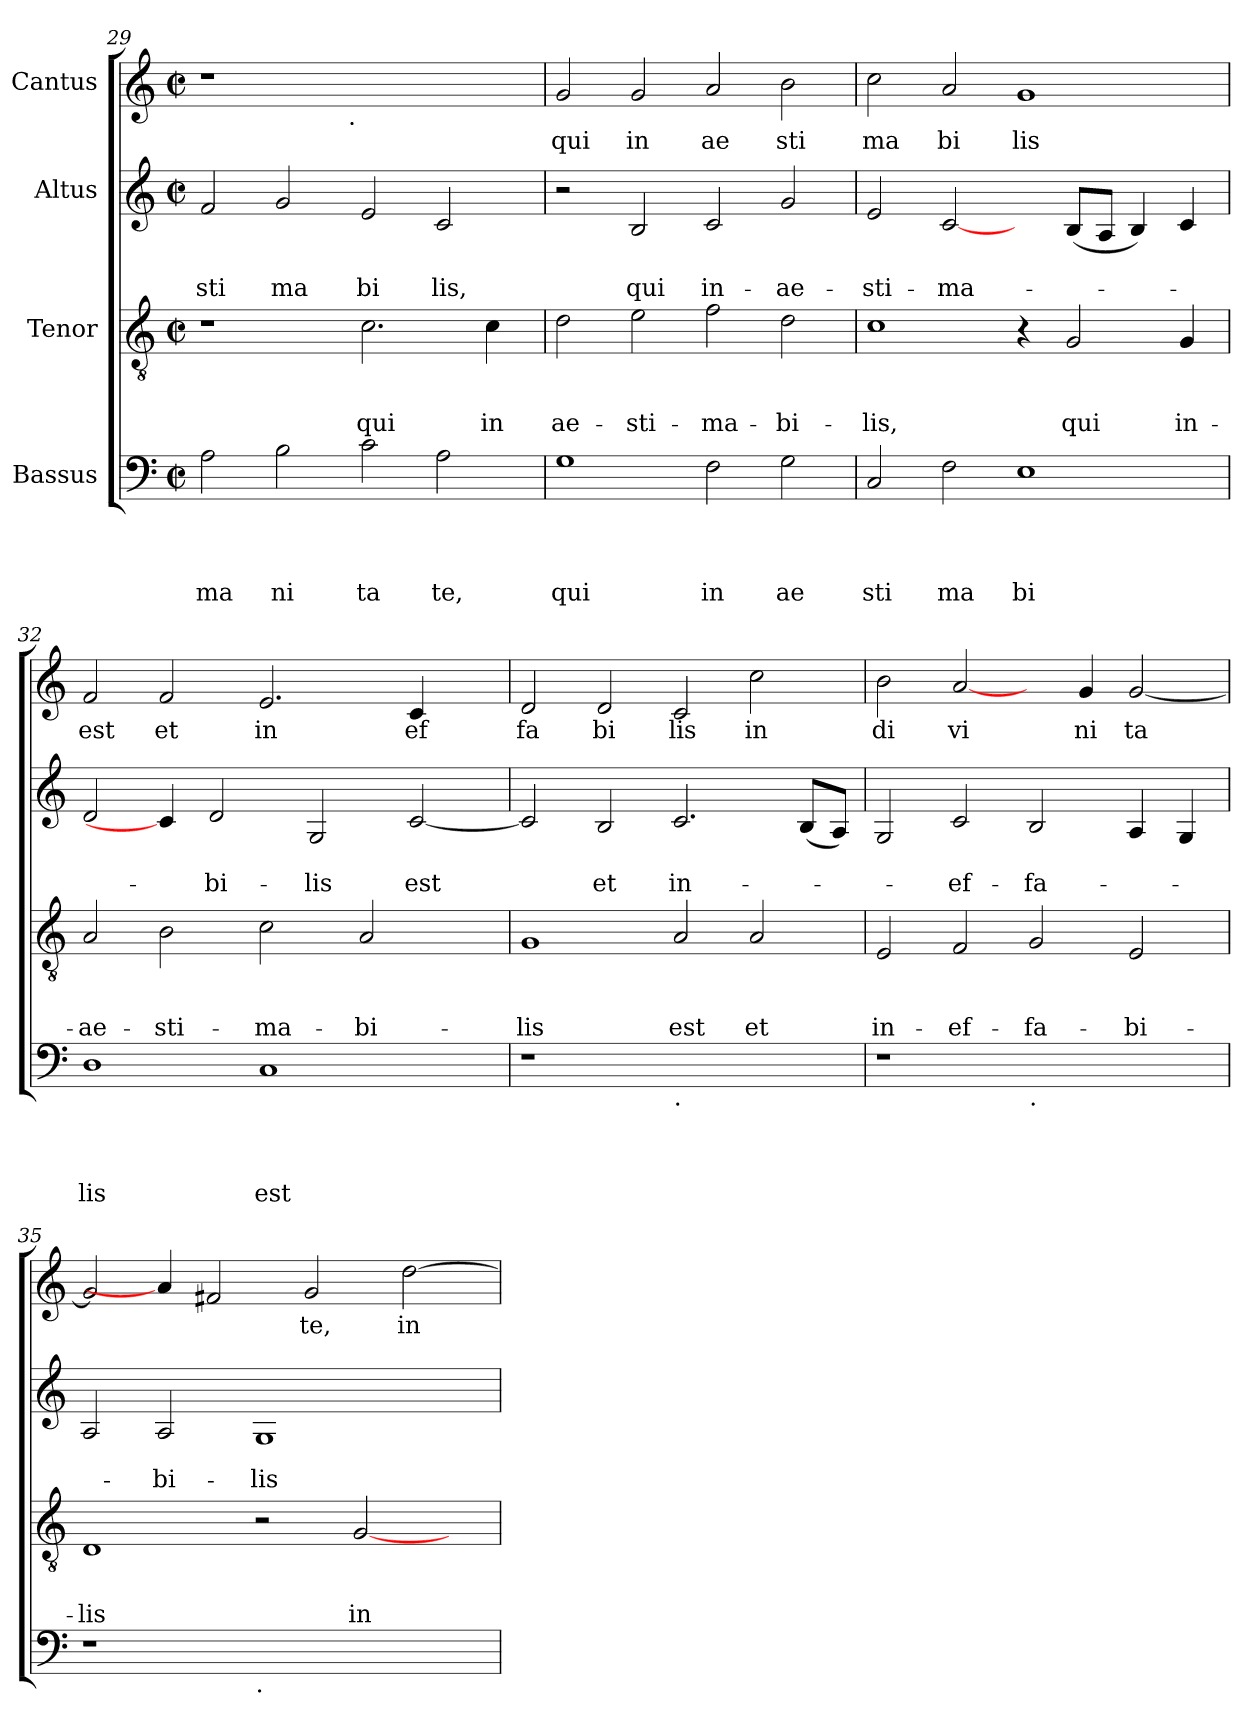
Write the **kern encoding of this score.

**kern	**text	**text	**text	**text	**kern	**text	**text	**text	**kern	**text	**text	**kern	**text
*part4	*part4	*part4	*part4	*part4	*part3	*part3	*part3	*part3	*part2	*part2	*part2	*part1	*part1
*staff4	*staff4	*staff4	*staff4	*staff4	*staff3	*staff3	*staff3	*staff3	*staff2	*staff2	*staff2	*staff1	*staff1
*I"Bassus	*	*	*	*	*I"Tenor	*	*	*	*I"Altus	*	*	*I"Cantus	*
*clefF4	*	*	*	*	*clefGv2	*	*	*	*clefG2	*	*	*clefG2	*
*k[]	*	*	*	*	*k[]	*	*	*	*k[]	*	*	*k[]	*
*C:	*	*	*	*	*C:	*	*	*	*C:	*	*	*C:	*
*M2/2	*	*	*	*	*M2/2	*	*	*	*M2/2	*	*	*M2/2	*
*met(c|)	*	*	*	*	*met(c|)	*	*	*	*met(c|)	*	*	*met(c|)	*
=29	=29	=29	=29	=29	=29	=29	=29	=29	=29	=29	=29	=29	=29
!	!	!	!	!LO:LY:b	!	!	!	!	!	!	!LO:LY:b	!	!
*	*	*	*	*	*	*	*	*	*	*	*	*^	*
2A\	.	.	.	ma	1r	.	.	.	2f/	.	sti	1r	2ryy	.
!	!	!	!	!LO:LY:b	!	!	!	!	!	!	!LO:LY:b	!	!	!
2B\	.	.	.	ni	.	.	.	.	2g/	.	ma	.	4...ryy	.
!	!	!	!	!	!	!	!	!	!	!	!	!	!LO:TX:b:t=.	!
.	.	.	.	.	.	.	.	.	.	.	.	.	1ryy	.
!	!	!	!	!LO:LY:b	!	!	!	!LO:LY:b	!	!	!LO:LY:b	!	!	!
2c\	.	.	.	ta	2.c\	.	.	qui	2e/	.	bi	1ryy	.	.
!	!	!	!	!LO:LY:b	!	!	!	!	!	!	!LO:LY:b	!	!	!
2A\	.	.	.	te,	.	.	.	.	2c/	.	lis,	.	.	.
!	!	!	!	!	!	!	!	!LO:LY:b	!	!	!	!	!	!
.	.	.	.	.	4c\	.	.	in	.	.	.	.	.	.
.	.	.	.	.	.	.	.	.	.	.	.	.	32ryy	.
!!LO:LB:g=z
=30	=30	=30	=30	=30	=30	=30	=30	=30	=30	=30	=30	=30	=30	=30
!	!	!	!	!LO:LY:b	!	!	!	!LO:LY:b	!	!	!	!	!	!LO:LY:b
*	*	*	*	*	*	*	*	*	*	*	*	*v	*v	*
1G	.	.	.	qui	2d\	.	.	ae-	2r	.	.	2g/	qui
!	!	!	!	!	!	!	!	!LO:LY:b	!	!	!LO:LY:b	!	!LO:LY:b
.	.	.	.	.	2e\	.	.	-sti-	2B/	.	qui	2g/	in
!	!	!	!	!LO:LY:b	!	!	!	!LO:LY:b	!	!	!LO:LY:b	!	!LO:LY:b
2F\	.	.	.	in	2f\	.	.	-ma-	2c/	.	in-	2a/	ae
!	!	!	!	!LO:LY:b	!	!	!	!LO:LY:b	!	!	!LO:LY:b	!	!LO:LY:b
2G\	.	.	.	ae	2d\	.	.	-bi-	2g/	.	-ae-	2b\	sti
=31	=31	=31	=31	=31	=31	=31	=31	=31	=31	=31	=31	=31	=31
!	!	!	!	!LO:LY:b	!	!	!	!LO:LY:b	!	!	!LO:LY:b	!	!LO:LY:b
2C/	.	.	.	sti	1c	.	.	-lis,	2e/	.	-sti-	2cc\	ma
!	!	!	!	!LO:LY:b	!	!	!	!	!	!	!LO:LY:b	!	!LO:LY:b
2F\	.	.	.	ma	.	.	.	.	[2c/	.	-ma-	2a/	bi
!	!	!	!	!LO:LY:b	!	!	!	!	!	!	!	!	!LO:LY:b
1E	.	.	.	bi	4r	.	.	.	4ryy	.	.	1g	lis
!	!	!	!	!	!	!	!	!LO:LY:b	!	!	!	!	!
.	.	.	.	.	2G/	.	.	qui	(>8B/L	.	.	.	.
.	.	.	.	.	.	.	.	.	8A/J	.	.	.	.
.	.	.	.	.	.	.	.	.	4B/)	.	.	.	.
!	!	!	!	!	!	!	!	!LO:LY:b	!	!	!	!	!
.	.	.	.	.	4G/	.	.	in-	4c/	.	.	.	.
=32	=32	=32	=32	=32	=32	=32	=32	=32	=32	=32	=32	=32	=32
!	!	!	!	!LO:LY:b	!	!	!	!LO:LY:b	!	!	!	!	!LO:LY:b
1D	.	.	.	lis	2A/	.	.	-ae-	2d/	.	.	2f/	est
!	!	!	!	!	!	!	!	!LO:LY:b	!	!	!	!	!LO:LY:b
.	.	.	.	.	2B\	.	.	-sti-	4c/]	.	.	2f/	et
!	!	!	!	!	!	!	!	!	!	!	!LO:LY:b	!	!
.	.	.	.	.	.	.	.	.	2d/	.	-bi-	.	.
!	!	!	!	!LO:LY:b	!	!	!	!LO:LY:b	!	!	!	!	!LO:LY:b
1C	.	.	.	est	2c\	.	.	-ma-	.	.	.	2.e/	in
!	!	!	!	!	!	!	!	!	!	!	!LO:LY:b	!	!
.	.	.	.	.	.	.	.	.	2G/	.	-lis	.	.
!	!	!	!	!	!	!	!	!LO:LY:b	!	!	!	!	!
.	.	.	.	.	2A/	.	.	-bi-	.	.	.	.	.
!	!	!	!	!	!	!	!	!	!	!	!LO:LY:b	!	!LO:LY:b
.	.	.	.	.	.	.	.	.	[<2c/	.	est	4c/	ef
4ryy	.	.	.	.	4ryy	.	.	.	.	.	.	4ryy	.
=33	=33	=33	=33	=33	=33	=33	=33	=33	=33	=33	=33	=33	=33
!	!	!	!	!	!	!	!	!LO:LY:b	!	!	!	!	!LO:LY:b
1r	.	.	.	.	1G	.	.	-lis	2c/]	.	.	2d/	fa
!	!	!	!	!	!	!	!	!	!	!	!LO:LY:b	!	!LO:LY:b
.	.	.	.	.	.	.	.	.	2B/	.	et	2d/	bi
!LO:TX:b:t=.	!	!	!	!	!	!	!	!	!	!	!	!	!
!	!	!	!	!	!	!	!	!LO:LY:b	!	!	!LO:LY:b	!	!LO:LY:b
1ryy	.	.	.	.	2A/	.	.	est	2.c/	.	in-	2c/	lis
!	!	!	!	!	!	!	!	!LO:LY:b	!	!	!	!	!LO:LY:b
.	.	.	.	.	2A/	.	.	et	.	.	.	2cc\	in
.	.	.	.	.	.	.	.	.	(>8B/L	.	.	.	.
.	.	.	.	.	.	.	.	.	8A/J)	.	.	.	.
=34	=34	=34	=34	=34	=34	=34	=34	=34	=34	=34	=34	=34	=34
!	!	!	!	!	!	!	!	!LO:LY:b	!	!	!	!	!LO:LY:b
1r	.	.	.	.	2E/	.	.	in-	2G/	.	.	2b\	di
!	!	!	!	!	!	!	!	!LO:LY:b	!	!	!LO:LY:b	!	!LO:LY:b
.	.	.	.	.	2F/	.	.	-ef-	2c/	.	-ef-	[2a/	vi
!LO:TX:b:t=.	!	!	!	!	!	!	!	!	!	!	!	!	!
!	!	!	!	!	!	!	!	!LO:LY:b	!	!	!LO:LY:b	!	!
1ryy	.	.	.	.	2G/	.	.	-fa-	2B/	.	-fa-	4ryy	.
!	!	!	!	!	!	!	!	!	!	!	!	!	!LO:LY:b
.	.	.	.	.	.	.	.	.	.	.	.	4g/	ni
!	!	!	!	!	!	!	!	!LO:LY:b	!	!	!	!	!LO:LY:b
.	.	.	.	.	2E/	.	.	-bi-	4A/	.	.	[<2g/	ta
.	.	.	.	.	.	.	.	.	4G/	.	.	.	.
=35	=35	=35	=35	=35	=35	=35	=35	=35	=35	=35	=35	=35	=35
!	!	!	!	!	!	!	!	!LO:LY:b	!	!	!	!	!
1r	.	.	.	.	1D	.	.	-lis	2A/	.	.	2g/]	.
!	!	!	!	!	!	!	!	!	!	!	!LO:LY:b	!	!
.	.	.	.	.	.	.	.	.	2A/	.	-bi-	4a/]	.
.	.	.	.	.	.	.	.	.	.	.	.	2f#/	.
!LO:TX:b:t=.	!	!	!	!	!	!	!	!	!	!	!	!	!
!	!	!	!	!	!	!	!	!	!	!	!LO:LY:b	!	!
1ryy	.	.	.	.	2r	.	.	.	1G	.	-lis	.	.
!	!	!	!	!	!	!	!	!	!	!	!	!	!LO:LY:b
.	.	.	.	.	.	.	.	.	.	.	.	2g/	te,
!	!	!	!	!	!	!	!	!LO:LY:b	!	!	!	!	!
.	.	.	.	.	[<2G/	.	.	in	.	.	.	.	.
!	!	!	!	!	!	!	!	!	!	!	!	!	!LO:LY:b
.	.	.	.	.	.	.	.	.	.	.	.	[<2dd\	in
4ryy	.	.	.	.	4ryy	.	.	.	4ryy	.	.	.	.
=	=	=	=	=	=	=	=	=	=	=	=	=	=
*-	*-	*-	*-	*-	*-	*-	*-	*-	*-	*-	*-	*-	*-
